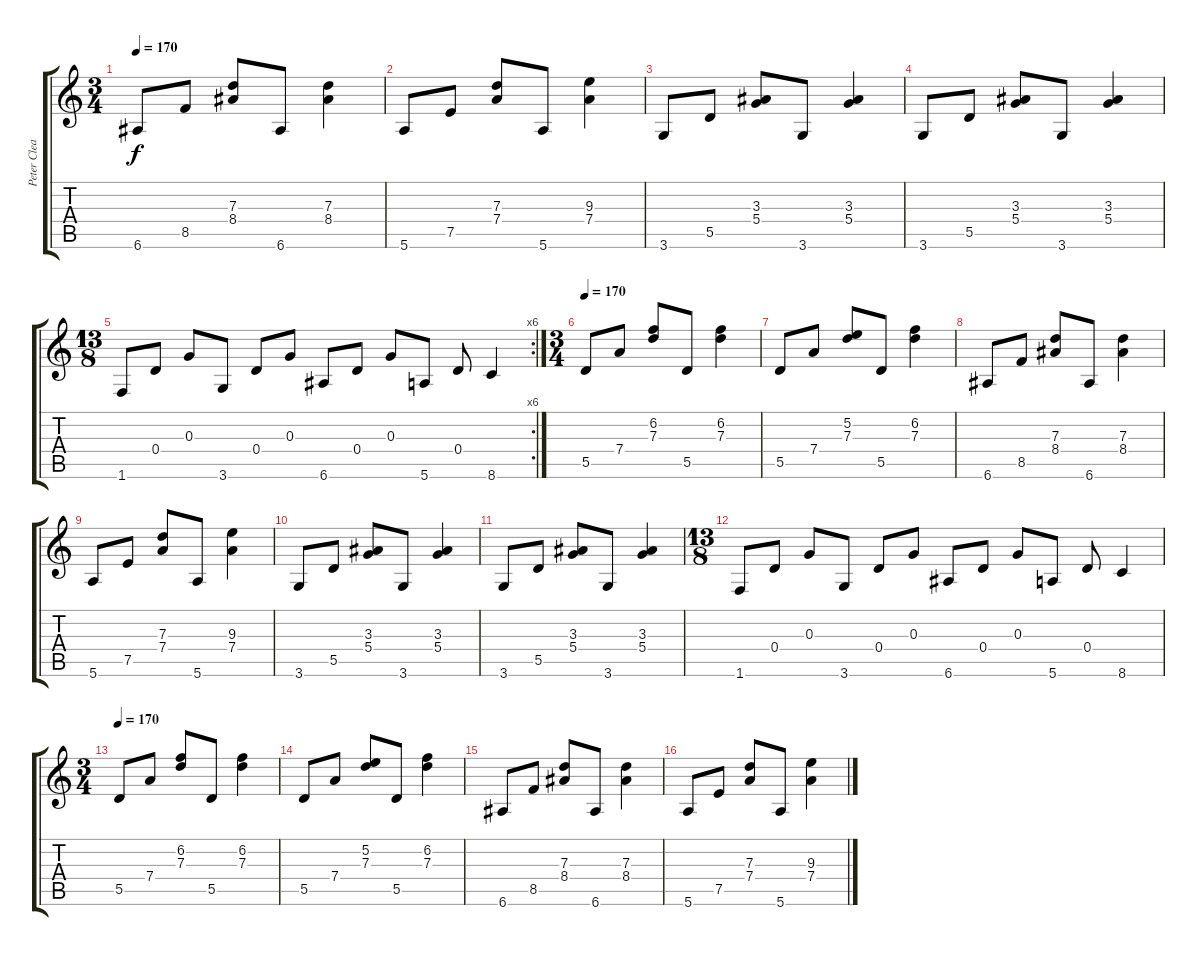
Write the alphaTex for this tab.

\track ("Peter Clean" "Peter Clea") {instrument electricguitarclean}
\staff {score tabs}
\tuning (E4 B3 G3 D3 A2 E2) {hide}
\ts (3 4)
\tempo 170
\clef g2
\ks c
6.6.8{dy f} 8.5.8 (7.3 8.4).8 6.6.8 (7.3 8.4).4 |
5.6.8 7.5.8 (7.3 7.4).8 5.6.8 (9.3 7.4).4 |
3.6.8 5.5.8 (3.3 5.4).8 3.6.8 (3.3 5.4).4 |
3.6.8 5.5.8 (3.3 5.4).8 3.6.8 (3.3 5.4).4 |
\rc 6
\ts (13 8)
1.6.8 0.4.8 0.3.8 3.6.8 0.4.8 0.3.8 6.6.8 0.4.8 0.3.8 5.6.8 0.4.8 8.6.4 |
\ts (3 4)
\tempo 170
5.5.8 7.4.8 (6.2 7.3).8 5.5.8 (6.2 7.3).4 |
5.5.8 7.4.8 (5.2 7.3).8 5.5.8 (6.2 7.3).4 |
6.6.8 8.5.8 (7.3 8.4).8 6.6.8 (7.3 8.4).4 |
5.6.8 7.5.8 (7.3 7.4).8 5.6.8 (9.3 7.4).4 |
3.6.8 5.5.8 (3.3 5.4).8 3.6.8 (3.3 5.4).4 |
3.6.8 5.5.8 (3.3 5.4).8 3.6.8 (3.3 5.4).4 |
\ts (13 8)
1.6.8 0.4.8 0.3.8 3.6.8 0.4.8 0.3.8 6.6.8 0.4.8 0.3.8 5.6.8 0.4.8 8.6.4 |
\ts (3 4)
\tempo 170
5.5.8 7.4.8 (6.2 7.3).8 5.5.8 (6.2 7.3).4 |
5.5.8 7.4.8 (5.2 7.3).8 5.5.8 (6.2 7.3).4 |
6.6.8 8.5.8 (7.3 8.4).8 6.6.8 (7.3 8.4).4 |
5.6.8 7.5.8 (7.3 7.4).8 5.6.8 (9.3 7.4).4
